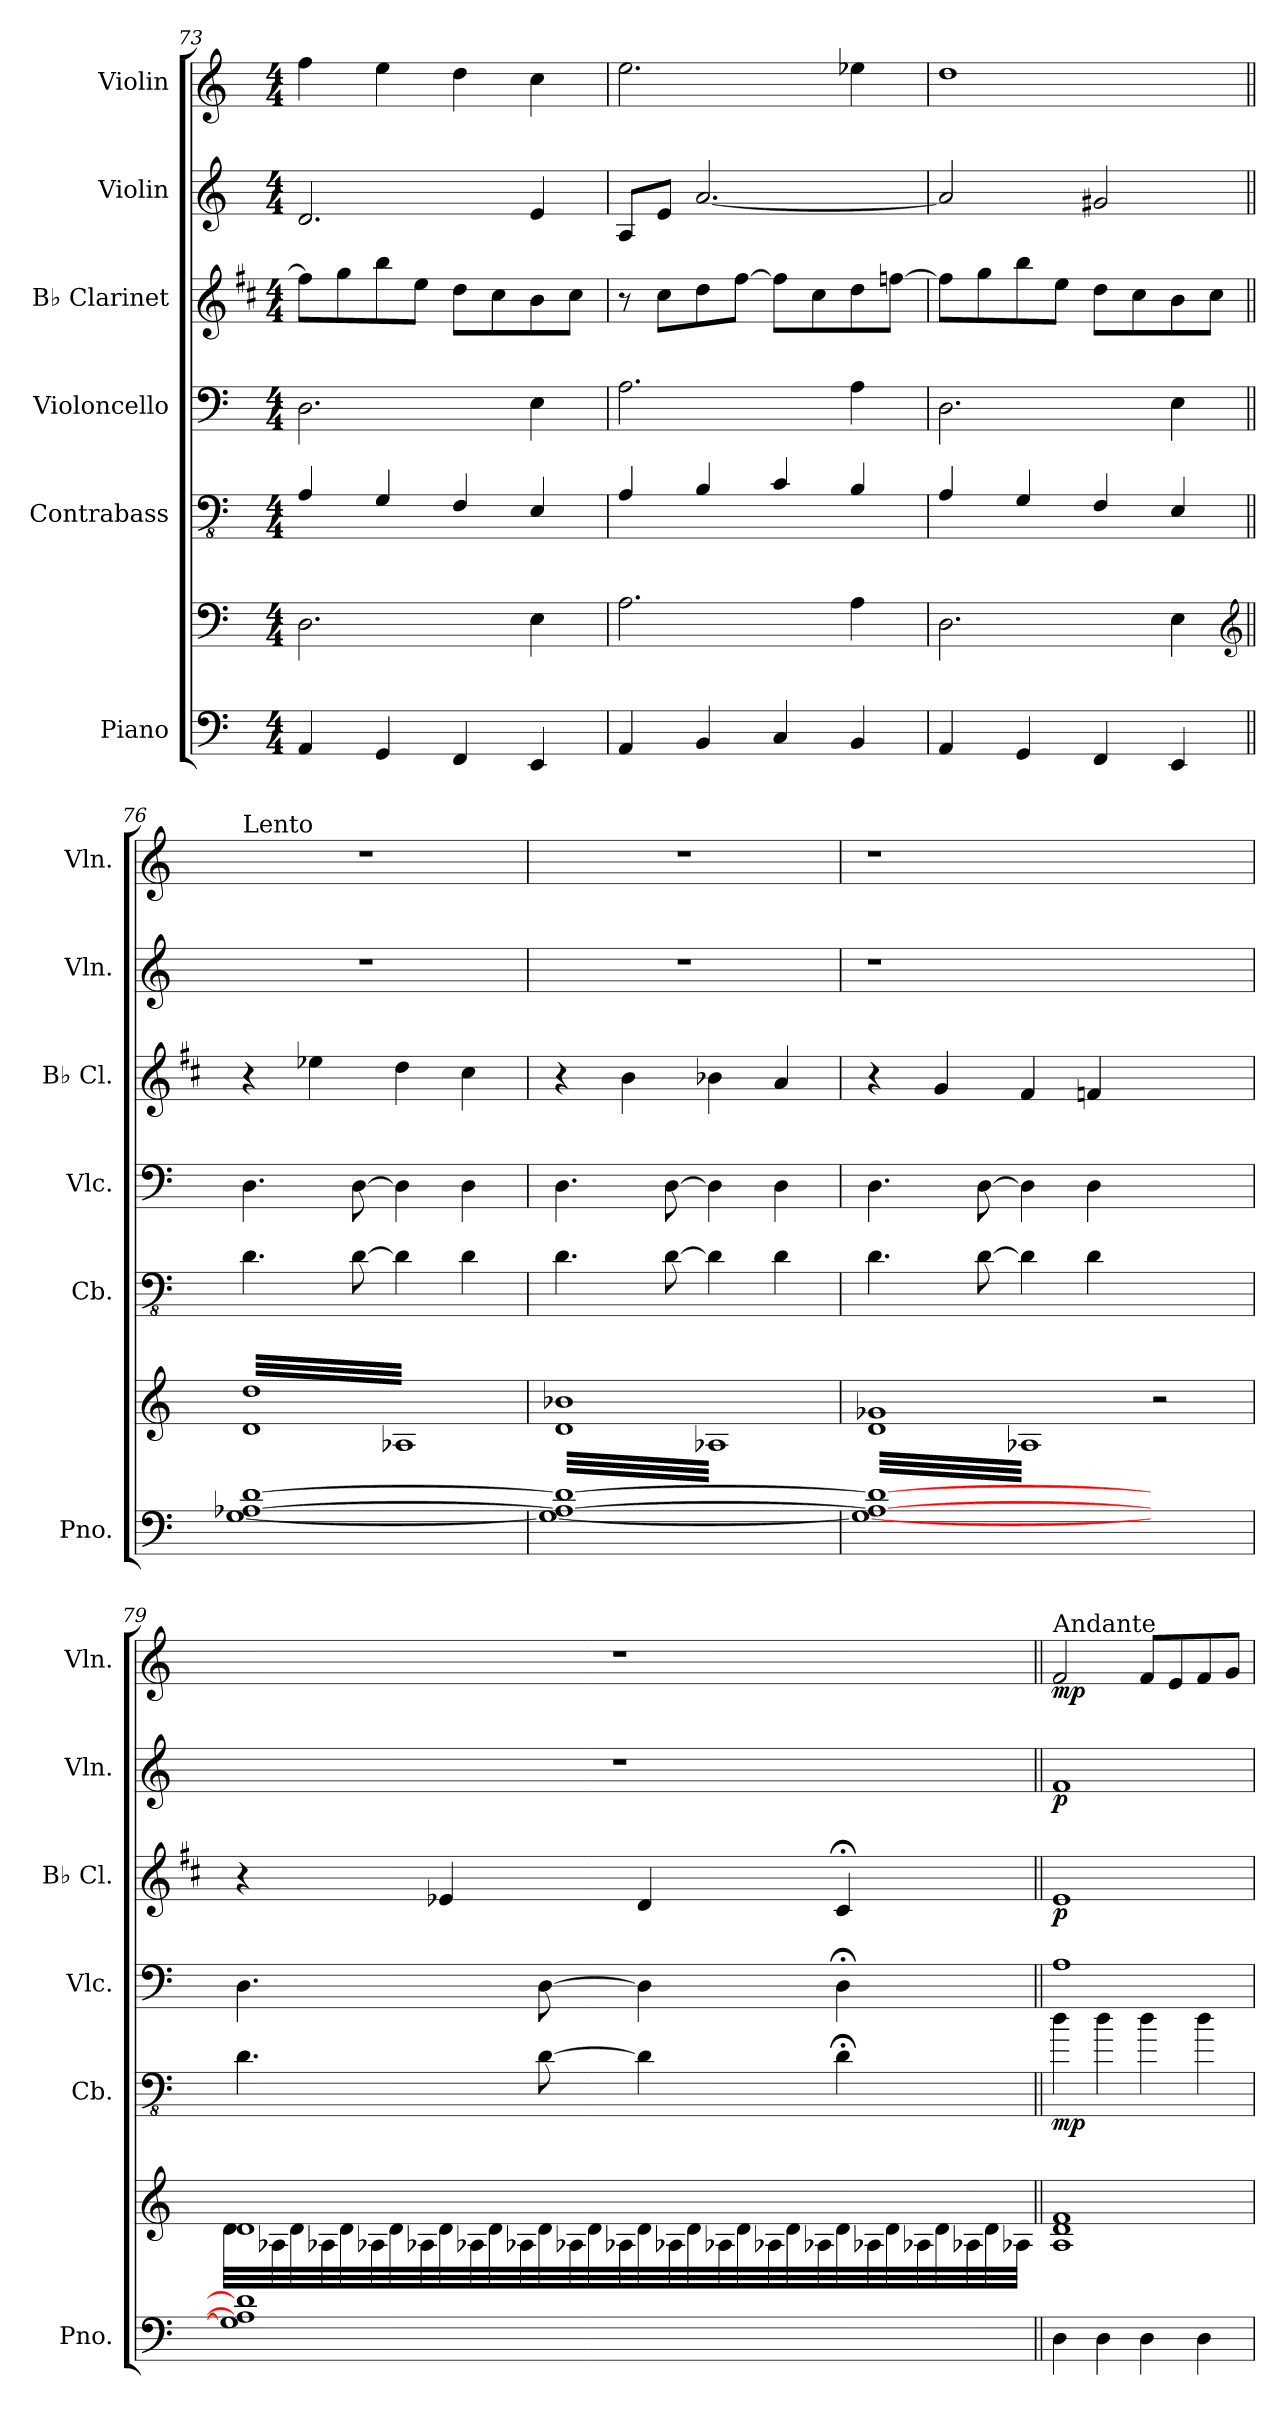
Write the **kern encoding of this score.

**kern	**kern	**kern	**dynam	**kern	**kern	**dynam	**kern	**dynam	**kern	**dynam
*part6	*part6	*part5	*part5	*part4	*part3	*part3	*part2	*part2	*part1	*part1
*staff7	*staff6	*staff5	*staff5	*staff4	*staff3	*staff3	*staff2	*staff2	*staff1	*staff1
*I"Piano	*	*I"Contrabass	*	*I"Violoncello	*I"B♭ Clarinet	*	*I"Violin	*	*I"Violin	*
*I'Pno.	*	*I'Cb.	*	*I'Vlc.	*I'B♭ Cl.	*	*I'Vln.	*	*I'Vln.	*
*clefF4	*clefF4	*clefFv4	*	*clefF4	*clefG2	*	*clefG2	*	*clefG2	*
*	*	*ITrd7c12	*	*	*ITrd1c2	*	*	*	*	*
*k[]	*k[]	*k[]	*	*k[]	*k[]	*	*k[]	*	*k[]	*
*C:	*C:	*C:	*	*C:	*C:	*	*C:	*	*C:	*
*M4/4	*M4/4	*M4/4	*	*M4/4	*M4/4	*	*M4/4	*	*M4/4	*
=73	=73	=73	=73	=73	=73	=73	=73	=73	=73	=73
4AA/	2.D\	4AAA/	.	2.D\	8ee-\L]	.	2.d/	.	4ff\	.
.	.	.	.	.	8ff\	.	.	.	.	.
4GG/	.	4GGG/	.	.	8aa\	.	.	.	4ee\	.
.	.	.	.	.	8dd\J	.	.	.	.	.
4FF/	.	4FFF/	.	.	8cc\L	.	.	.	4dd\	.
.	.	.	.	.	8b\	.	.	.	.	.
4EE/	4E\	4EEE/	.	4E\	8a\	.	4e/	.	4cc\	.
.	.	.	.	.	8b\J	.	.	.	.	.
!!LO:PB:g=z
=74	=74	=74	=74	=74	=74	=74	=74	=74	=74	=74
4AA/	2.A\	4AAA/	.	2.A\	8r	.	8A/L	.	2.ee\	.
.	.	.	.	.	8b\L	.	8e/J	.	.	.
4BB/	.	4BBB/	.	.	8cc\	.	[2.a/	.	.	.
.	.	.	.	.	[8ee\J	.	.	.	.	.
4C/	.	4CC/	.	.	8ee\L]	.	.	.	.	.
.	.	.	.	.	8b\	.	.	.	.	.
4BB/	4A\	4BBB/	.	4A\	8cc\	.	.	.	4ee-X\	.
.	.	.	.	.	[8ee-X\J	.	.	.	.	.
=75	=75	=75	=75	=75	=75	=75	=75	=75	=75	=75
4AA/	2.D\	4AAA/	.	2.D\	8ee-\L]	.	2a/]	.	1dd	.
.	.	.	.	.	8ff\	.	.	.	.	.
4GG/	.	4GGG/	.	.	8aa\	.	.	.	.	.
.	.	.	.	.	8dd\J	.	.	.	.	.
4FF/	.	4FFF/	.	.	8cc\L	.	2g#X/	.	.	.
.	.	.	.	.	8b\	.	.	.	.	.
4EE/	4E\	4EEE/	.	4E\	8a\	.	.	.	.	.
.	.	.	.	.	8b\J	.	.	.	.	.
*	*clefG2	*	*	*	*	*	*	*	*	*
=76||	=76||	=76||	=76||	=76||	=76||	=76||	=76||	=76||	=76||	=76||
!	!	!	!	!	!	!	!	!	!LO:TX:a:t=Lento	!
*	*tremolo	*	*	*	*	*	*	*	*	*
[1G [1A-X [1d	32d/ 32dd/LLL	4.DD\	.	4.D\	4r	.	1r	.	1r	.
.	32A-X/	.	.	.	.	.	.	.	.	.
.	32d/ 32dd/	.	.	.	.	.	.	.	.	.
.	32A-X/	.	.	.	.	.	.	.	.	.
.	32d/ 32dd/	.	.	.	.	.	.	.	.	.
.	32A-X/	.	.	.	.	.	.	.	.	.
.	32d/ 32dd/	.	.	.	.	.	.	.	.	.
.	32A-X/	.	.	.	.	.	.	.	.	.
.	32d/ 32dd/	.	.	.	4dd-X\	.	.	.	.	.
.	32A-X/	.	.	.	.	.	.	.	.	.
.	32d/ 32dd/	.	.	.	.	.	.	.	.	.
.	32A-X/	.	.	.	.	.	.	.	.	.
.	32d/ 32dd/	[8DD\	.	[8D\	.	.	.	.	.	.
.	32A-X/	.	.	.	.	.	.	.	.	.
.	32d/ 32dd/	.	.	.	.	.	.	.	.	.
.	32A-X/	.	.	.	.	.	.	.	.	.
.	32d/ 32dd/	4DD\]	.	4D\]	4cc\	.	.	.	.	.
.	32A-X/	.	.	.	.	.	.	.	.	.
.	32d/ 32dd/	.	.	.	.	.	.	.	.	.
.	32A-X/	.	.	.	.	.	.	.	.	.
.	32d/ 32dd/	.	.	.	.	.	.	.	.	.
.	32A-X/	.	.	.	.	.	.	.	.	.
.	32d/ 32dd/	.	.	.	.	.	.	.	.	.
.	32A-X/	.	.	.	.	.	.	.	.	.
.	32d/ 32dd/	4DD\	.	4D\	4b\	.	.	.	.	.
.	32A-X/	.	.	.	.	.	.	.	.	.
.	32d/ 32dd/	.	.	.	.	.	.	.	.	.
.	32A-X/	.	.	.	.	.	.	.	.	.
.	32d/ 32dd/	.	.	.	.	.	.	.	.	.
.	32A-X/	.	.	.	.	.	.	.	.	.
.	32d/ 32dd/	.	.	.	.	.	.	.	.	.
.	32A-X/JJJ	.	.	.	.	.	.	.	.	.
=77	=77	=77	=77	=77	=77	=77	=77	=77	=77	=77
*	*^	*	*	*	*	*	*	*	*	*
1G_ 1A-_ 1d_	1b-X	32d\LLL	4.DD\	.	4.D\	4r	.	1r	.	1r	.
.	.	32A-X\	.	.	.	.	.	.	.	.	.
.	.	32d\	.	.	.	.	.	.	.	.	.
.	.	32A-X\	.	.	.	.	.	.	.	.	.
.	.	32d\	.	.	.	.	.	.	.	.	.
.	.	32A-X\	.	.	.	.	.	.	.	.	.
.	.	32d\	.	.	.	.	.	.	.	.	.
.	.	32A-X\	.	.	.	.	.	.	.	.	.
.	.	32d\	.	.	.	4a\	.	.	.	.	.
.	.	32A-X\	.	.	.	.	.	.	.	.	.
.	.	32d\	.	.	.	.	.	.	.	.	.
.	.	32A-X\	.	.	.	.	.	.	.	.	.
.	.	32d\	[8DD\	.	[8D\	.	.	.	.	.	.
.	.	32A-X\	.	.	.	.	.	.	.	.	.
.	.	32d\	.	.	.	.	.	.	.	.	.
.	.	32A-X\	.	.	.	.	.	.	.	.	.
.	.	32d\	4DD\]	.	4D\]	4a-X\	.	.	.	.	.
.	.	32A-X\	.	.	.	.	.	.	.	.	.
.	.	32d\	.	.	.	.	.	.	.	.	.
.	.	32A-X\	.	.	.	.	.	.	.	.	.
.	.	32d\	.	.	.	.	.	.	.	.	.
.	.	32A-X\	.	.	.	.	.	.	.	.	.
.	.	32d\	.	.	.	.	.	.	.	.	.
.	.	32A-X\	.	.	.	.	.	.	.	.	.
.	.	32d\	4DD\	.	4D\	4g/	.	.	.	.	.
.	.	32A-X\	.	.	.	.	.	.	.	.	.
.	.	32d\	.	.	.	.	.	.	.	.	.
.	.	32A-X\	.	.	.	.	.	.	.	.	.
.	.	32d\	.	.	.	.	.	.	.	.	.
.	.	32A-X\	.	.	.	.	.	.	.	.	.
.	.	32d\	.	.	.	.	.	.	.	.	.
.	.	32A-X\JJJ	.	.	.	.	.	.	.	.	.
=78	=78	=78	=78	=78	=78	=78	=78	=78	=78	=78	=78
1G_ 1A-_ 1d_	1g-X	32d\LLL	4.DD\	.	4.D\	4r	.	1r	.	1r	.
.	.	32A-X\	.	.	.	.	.	.	.	.	.
.	.	32d\	.	.	.	.	.	.	.	.	.
.	.	32A-X\	.	.	.	.	.	.	.	.	.
.	.	32d\	.	.	.	.	.	.	.	.	.
.	.	32A-X\	.	.	.	.	.	.	.	.	.
.	.	32d\	.	.	.	.	.	.	.	.	.
.	.	32A-X\	.	.	.	.	.	.	.	.	.
.	.	32d\	.	.	.	4f/	.	.	.	.	.
.	.	32A-X\	.	.	.	.	.	.	.	.	.
.	.	32d\	.	.	.	.	.	.	.	.	.
.	.	32A-X\	.	.	.	.	.	.	.	.	.
.	.	32d\	[8DD\	.	[8D\	.	.	.	.	.	.
.	.	32A-X\	.	.	.	.	.	.	.	.	.
.	.	32d\	.	.	.	.	.	.	.	.	.
.	.	32A-X\	.	.	.	.	.	.	.	.	.
.	.	32d\	4DD\]	.	4D\]	4e/	.	.	.	.	.
.	.	32A-X\	.	.	.	.	.	.	.	.	.
.	.	32d\	.	.	.	.	.	.	.	.	.
.	.	32A-X\	.	.	.	.	.	.	.	.	.
.	.	32d\	.	.	.	.	.	.	.	.	.
.	.	32A-X\	.	.	.	.	.	.	.	.	.
.	.	32d\	.	.	.	.	.	.	.	.	.
.	.	32A-X\	.	.	.	.	.	.	.	.	.
.	.	32d\	4DD\	.	4D\	4e-X/	.	.	.	.	.
.	.	32A-X\	.	.	.	.	.	.	.	.	.
.	.	32d\	.	.	.	.	.	.	.	.	.
.	.	32A-X\	.	.	.	.	.	.	.	.	.
.	.	32d\	.	.	.	.	.	.	.	.	.
.	.	32A-X\	.	.	.	.	.	.	.	.	.
.	.	32d\	.	.	.	.	.	.	.	.	.
.	.	32A-X\JJJ	.	.	.	.	.	.	.	.	.
2ryy	2r	2ryy	2ryy	.	2ryy	2ryy	.	2ryy	.	2ryy	.
.	.	.	.	.	.	.	.	.	.	.	.
.	.	.	.	.	.	.	.	.	.	.	.
.	.	.	.	.	.	.	.	.	.	.	.
.	.	.	.	.	.	.	.	.	.	.	.
.	.	.	.	.	.	.	.	.	.	.	.
.	.	.	.	.	.	.	.	.	.	.	.
.	.	.	.	.	.	.	.	.	.	.	.
.	.	.	.	.	.	.	.	.	.	.	.
.	.	.	.	.	.	.	.	.	.	.	.
.	.	.	.	.	.	.	.	.	.	.	.
.	.	.	.	.	.	.	.	.	.	.	.
.	.	.	.	.	.	.	.	.	.	.	.
.	.	.	.	.	.	.	.	.	.	.	.
.	.	.	.	.	.	.	.	.	.	.	.
.	.	.	.	.	.	.	.	.	.	.	.
!!LO:PB:g=z
=79	=79	=79	=79	=79	=79	=79	=79	=79	=79	=79	=79
1G] 1A-] 1d]	1d	32d\LLL	4.DD\	.	4.D\	4r	.	1r	.	1r	.
.	.	32A-X\	.	.	.	.	.	.	.	.	.
.	.	32d\	.	.	.	.	.	.	.	.	.
.	.	32A-X\	.	.	.	.	.	.	.	.	.
.	.	32d\	.	.	.	.	.	.	.	.	.
.	.	32A-X\	.	.	.	.	.	.	.	.	.
.	.	32d\	.	.	.	.	.	.	.	.	.
.	.	32A-X\	.	.	.	.	.	.	.	.	.
.	.	32d\	.	.	.	4d-X/	.	.	.	.	.
.	.	32A-X\	.	.	.	.	.	.	.	.	.
.	.	32d\	.	.	.	.	.	.	.	.	.
.	.	32A-X\	.	.	.	.	.	.	.	.	.
.	.	32d\	[8DD\	.	[8D\	.	.	.	.	.	.
.	.	32A-X\	.	.	.	.	.	.	.	.	.
.	.	32d\	.	.	.	.	.	.	.	.	.
.	.	32A-X\	.	.	.	.	.	.	.	.	.
.	.	32d\	4DD\]	.	4D\]	4c/	.	.	.	.	.
.	.	32A-X\	.	.	.	.	.	.	.	.	.
.	.	32d\	.	.	.	.	.	.	.	.	.
.	.	32A-X\	.	.	.	.	.	.	.	.	.
.	.	32d\	.	.	.	.	.	.	.	.	.
.	.	32A-X\	.	.	.	.	.	.	.	.	.
.	.	32d\	.	.	.	.	.	.	.	.	.
.	.	32A-X\	.	.	.	.	.	.	.	.	.
.	.	32d\	4DD;<\	.	4D;<\	4B;</	.	.	.	.	.
.	.	32A-X\	.	.	.	.	.	.	.	.	.
.	.	32d\	.	.	.	.	.	.	.	.	.
.	.	32A-X\	.	.	.	.	.	.	.	.	.
.	.	32d\	.	.	.	.	.	.	.	.	.
.	.	32A-X\	.	.	.	.	.	.	.	.	.
.	.	32d\	.	.	.	.	.	.	.	.	.
.	.	32A-X\JJJ	.	.	.	.	.	.	.	.	.
*	*Xtremolo	*	*	*	*	*	*	*	*	*	*
*	*v	*v	*	*	*	*	*	*	*	*	*
=80||	=80||	=80||	=80||	=80||	=80||	=80||	=80||	=80||	=80||	=80||
!	!	!	!	!	!	!	!	!	!LO:TX:a:t=Andante	!
!	!	!	!LO:DY:b	!	!	!LO:DY:b	!	!LO:DY:b	!	!LO:DY:b
4D\	1A 1d 1f	4D\	mp	1A	1d	p	1f	p	2f/	mp
.	.	.	.	.	.	.	.	.	.	.
.	.	.	.	.	.	.	.	.	.	.
.	.	.	.	.	.	.	.	.	.	.
.	.	.	.	.	.	.	.	.	.	.
.	.	.	.	.	.	.	.	.	.	.
.	.	.	.	.	.	.	.	.	.	.
.	.	.	.	.	.	.	.	.	.	.
4D\	.	4D\	.	.	.	.	.	.	.	.
.	.	.	.	.	.	.	.	.	.	.
.	.	.	.	.	.	.	.	.	.	.
.	.	.	.	.	.	.	.	.	.	.
.	.	.	.	.	.	.	.	.	.	.
.	.	.	.	.	.	.	.	.	.	.
.	.	.	.	.	.	.	.	.	.	.
.	.	.	.	.	.	.	.	.	.	.
4D\	.	4D\	.	.	.	.	.	.	8f/L	.
.	.	.	.	.	.	.	.	.	8e/	.
4D\	.	4D\	.	.	.	.	.	.	8f/	.
.	.	.	.	.	.	.	.	.	8g/J	.
=	=	=	=	=	=	=	=	=	=	=
*-	*-	*-	*-	*-	*-	*-	*-	*-	*-	*-
